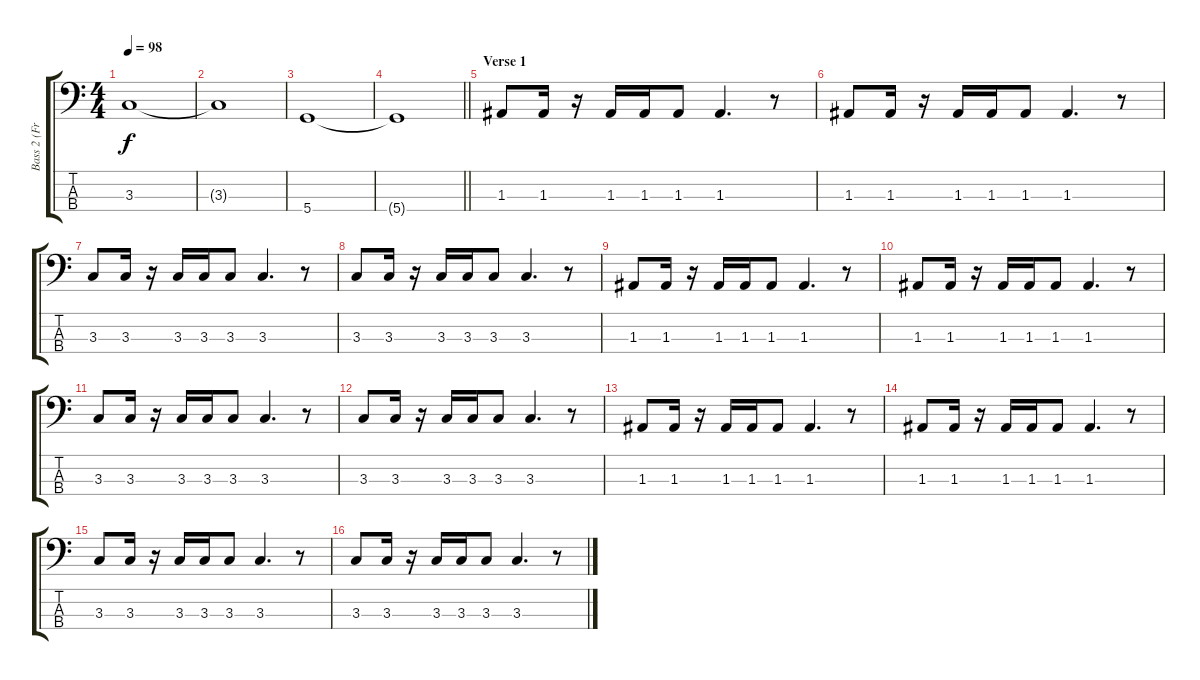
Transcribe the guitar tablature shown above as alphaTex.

\track ("Bass 2 (FrBass)" "Bass 2 (Fr") {instrument fretlessbass}
\staff {score tabs}
\tuning (G2 D2 A1 D1) {hide}
\ts (4 4)
\tempo 98
\clef f4
\ks c
3.3.1{dy f} |
3.3{t}.1 |
5.4.1 |
\barLineRight lightlight
5.4{t}.1 |
\section ("" "Verse 1")
1.3.8 1.3.16 r.16 1.3.16 1.3.16 1.3.8 1.3.4{d} r.8 |
1.3.8 1.3.16 r.16 1.3.16 1.3.16 1.3.8 1.3.4{d} r.8 |
3.3.8 3.3.16 r.16 3.3.16 3.3.16 3.3.8 3.3.4{d} r.8 |
3.3.8 3.3.16 r.16 3.3.16 3.3.16 3.3.8 3.3.4{d} r.8 |
1.3.8 1.3.16 r.16 1.3.16 1.3.16 1.3.8 1.3.4{d} r.8 |
1.3.8 1.3.16 r.16 1.3.16 1.3.16 1.3.8 1.3.4{d} r.8 |
3.3.8 3.3.16 r.16 3.3.16 3.3.16 3.3.8 3.3.4{d} r.8 |
3.3.8 3.3.16 r.16 3.3.16 3.3.16 3.3.8 3.3.4{d} r.8 |
1.3.8 1.3.16 r.16 1.3.16 1.3.16 1.3.8 1.3.4{d} r.8 |
1.3.8 1.3.16 r.16 1.3.16 1.3.16 1.3.8 1.3.4{d} r.8 |
3.3.8 3.3.16 r.16 3.3.16 3.3.16 3.3.8 3.3.4{d} r.8 |
3.3.8 3.3.16 r.16 3.3.16 3.3.16 3.3.8 3.3.4{d} r.8
